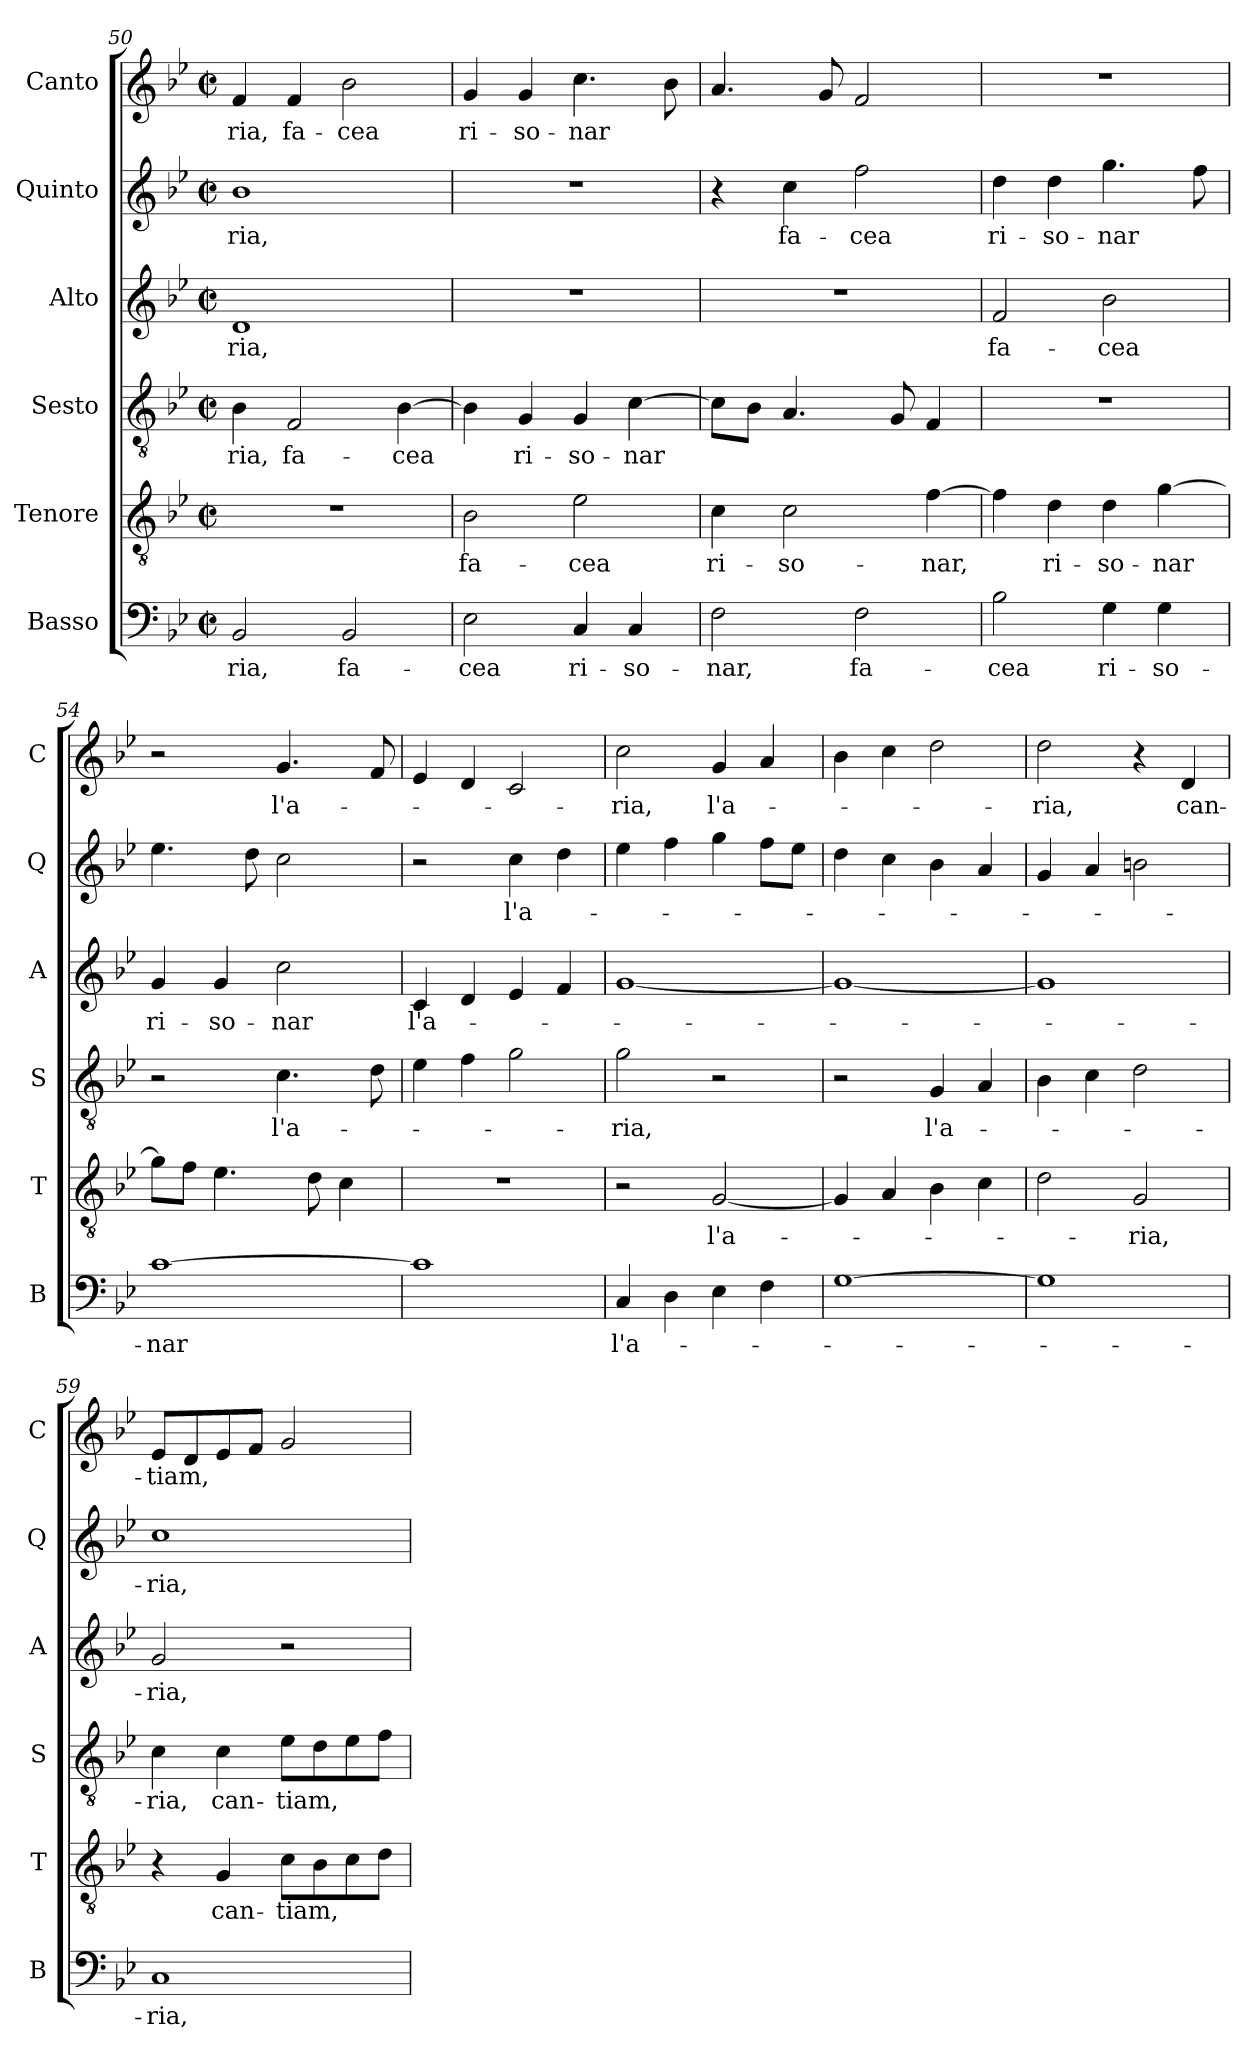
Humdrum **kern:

**kern	**text	**kern	**text	**kern	**text	**kern	**text	**kern	**text	**kern	**text
*part6	*part6	*part5	*part5	*part4	*part4	*part3	*part3	*part2	*part2	*part1	*part1
*staff6	*staff6	*staff5	*staff5	*staff4	*staff4	*staff3	*staff3	*staff2	*staff2	*staff1	*staff1
*I"Basso	*	*I"Tenore	*	*I"Sesto	*	*I"Alto	*	*I"Quinto	*	*I"Canto	*
*I'B	*	*I'T	*	*I'S	*	*I'A	*	*I'Q	*	*I'C	*
*clefF4	*	*clefGv2	*	*clefGv2	*	*clefG2	*	*clefG2	*	*clefG2	*
*k[b-e-]	*	*k[b-e-]	*	*k[b-e-]	*	*k[b-e-]	*	*k[b-e-]	*	*k[b-e-]	*
*B-:	*	*B-:	*	*B-:	*	*B-:	*	*B-:	*	*B-:	*
*M2/2	*	*M2/2	*	*M2/2	*	*M2/2	*	*M2/2	*	*M2/2	*
*met(c|)	*	*met(c|)	*	*met(c|)	*	*met(c|)	*	*met(c|)	*	*met(c|)	*
=50	=50	=50	=50	=50	=50	=50	=50	=50	=50	=50	=50
!	!LO:LY:b	!	!	!	!LO:LY:b	!	!LO:LY:b	!	!LO:LY:b	!	!LO:LY:b
2BB-/	-ria,	1r	.	4B-\	-ria,	1d	-ria,	1b-	-ria,	4f/	-ria,
!	!	!	!	!	!LO:LY:b	!	!	!	!	!	!LO:LY:b
.	.	.	.	2F/	fa-	.	.	.	.	4f/	fa-
!	!LO:LY:b	!	!	!	!	!	!	!	!	!	!LO:LY:b
2BB-/	fa-	.	.	.	.	.	.	.	.	2b-\	-cea
!	!	!	!	!	!LO:LY:b	!	!	!	!	!	!
.	.	.	.	[4B-\	-cea	.	.	.	.	.	.
=51	=51	=51	=51	=51	=51	=51	=51	=51	=51	=51	=51
!	!LO:LY:b	!	!LO:LY:b	!	!	!	!	!	!	!	!LO:LY:b
2E-\	-cea	2B-\	fa-	4B-\]	.	1r	.	1r	.	4g/	ri-
!	!	!	!	!	!LO:LY:b	!	!	!	!	!	!LO:LY:b
.	.	.	.	4G/	ri-	.	.	.	.	4g/	-so-
!	!LO:LY:b	!	!LO:LY:b	!	!LO:LY:b	!	!	!	!	!	!LO:LY:b
4C/	ri-	2e-\	-cea	4G/	-so-	.	.	.	.	4.cc\	-nar
!	!LO:LY:b	!	!	!	!LO:LY:b	!	!	!	!	!	!
4C/	-so-	.	.	[4c\	-nar	.	.	.	.	.	.
.	.	.	.	.	.	.	.	.	.	8b-\	.
=52	=52	=52	=52	=52	=52	=52	=52	=52	=52	=52	=52
!	!LO:LY:b	!	!LO:LY:b	!	!	!	!	!	!	!	!
2F\	-nar,	4c\	ri-	8c\L]	.	1r	.	4r	.	4.a/	.
.	.	.	.	8B-\J	.	.	.	.	.	.	.
!	!	!	!LO:LY:b	!	!	!	!	!	!LO:LY:b	!	!
.	.	2c\	-so-	4.A/	.	.	.	4cc\	fa-	.	.
.	.	.	.	.	.	.	.	.	.	8g/	.
!	!LO:LY:b	!	!	!	!	!	!	!	!LO:LY:b	!	!
2F\	fa-	.	.	.	.	.	.	2ff\	-cea	2f/	.
.	.	.	.	8G/	.	.	.	.	.	.	.
!	!	!	!LO:LY:b	!	!	!	!	!	!	!	!
.	.	[4f\	-nar,	4F/	.	.	.	.	.	.	.
=53	=53	=53	=53	=53	=53	=53	=53	=53	=53	=53	=53
!	!LO:LY:b	!	!	!	!	!	!LO:LY:b	!	!LO:LY:b	!	!
2B-\	-cea	4f\]	.	1r	.	2f/	fa-	4dd\	ri-	1r	.
!	!	!	!LO:LY:b	!	!	!	!	!	!LO:LY:b	!	!
.	.	4d\	ri-	.	.	.	.	4dd\	-so-	.	.
!	!LO:LY:b	!	!LO:LY:b	!	!	!	!LO:LY:b	!	!LO:LY:b	!	!
4G\	ri-	4d\	-so-	.	.	2b-\	-cea	4.gg\	-nar	.	.
!	!LO:LY:b	!	!LO:LY:b	!	!	!	!	!	!	!	!
4G\	-so-	[4g\	-nar	.	.	.	.	.	.	.	.
.	.	.	.	.	.	.	.	8ff\	.	.	.
!!LO:PB:g=z
=54	=54	=54	=54	=54	=54	=54	=54	=54	=54	=54	=54
!	!LO:LY:b	!	!	!	!	!	!LO:LY:b	!	!	!	!
[1c	-nar	8g\L]	.	2r	.	4g/	ri-	4.ee-\	.	2r	.
.	.	8f\J	.	.	.	.	.	.	.	.	.
!	!	!	!	!	!	!	!LO:LY:b	!	!	!	!
.	.	4.e-\	.	.	.	4g/	-so-	.	.	.	.
.	.	.	.	.	.	.	.	8dd\	.	.	.
!	!	!	!	!	!LO:LY:b	!	!LO:LY:b	!	!	!	!LO:LY:b
.	.	.	.	4.c\	l'a-	2cc\	-nar	2cc\	.	4.g/	l'a-
.	.	8d\	.	.	.	.	.	.	.	.	.
.	.	4c\	.	.	.	.	.	.	.	.	.
.	.	.	.	8d\	.	.	.	.	.	8f/	.
=55	=55	=55	=55	=55	=55	=55	=55	=55	=55	=55	=55
!	!	!	!	!	!	!	!LO:LY:b	!	!	!	!
1c]	.	1r	.	4e-\	.	4c/	l'a-	2r	.	4e-/	.
.	.	.	.	4f\	.	4d/	.	.	.	4d/	.
!	!	!	!	!	!	!	!	!	!LO:LY:b	!	!
.	.	.	.	2g\	.	4e-/	.	4cc\	l'a-	2c/	.
.	.	.	.	.	.	4f/	.	4dd\	.	.	.
=56	=56	=56	=56	=56	=56	=56	=56	=56	=56	=56	=56
!	!LO:LY:b	!	!	!	!LO:LY:b	!	!	!	!	!	!LO:LY:b
4C/	l'a-	2r	.	2g\	-ria,	[1g	.	4ee-\	.	2cc\	-ria,
4D\	.	.	.	.	.	.	.	4ff\	.	.	.
!	!	!	!LO:LY:b	!	!	!	!	!	!	!	!LO:LY:b
4E-\	.	[2G/	l'a-	2r	.	.	.	4gg\	.	4g/	l'a-
4F\	.	.	.	.	.	.	.	8ff\L	.	4a/	.
.	.	.	.	.	.	.	.	8ee-\J	.	.	.
=57	=57	=57	=57	=57	=57	=57	=57	=57	=57	=57	=57
[1G	.	4G/]	.	2r	.	1g_	.	4dd\	.	4b-\	.
.	.	4A/	.	.	.	.	.	4cc\	.	4cc\	.
!	!	!	!	!	!LO:LY:b	!	!	!	!	!	!
.	.	4B-\	.	4G/	l'a-	.	.	4b-\	.	2dd\	.
.	.	4c\	.	4A/	.	.	.	4a/	.	.	.
=58	=58	=58	=58	=58	=58	=58	=58	=58	=58	=58	=58
!	!	!	!	!	!	!	!	!	!	!	!LO:LY:b
1G]	.	2d\	.	4B-\	.	1g]	.	4g/	.	2dd\	-ria,
.	.	.	.	4c\	.	.	.	4a/	.	.	.
!	!	!	!LO:LY:b	!	!	!	!	!	!	!	!
.	.	2G/	-ria,	2d\	.	.	.	2bn\	.	4r	.
!	!	!	!	!	!	!	!	!	!	!	!LO:LY:b
.	.	.	.	.	.	.	.	.	.	4d/	can-
!!LO:LB:g=z
=59	=59	=59	=59	=59	=59	=59	=59	=59	=59	=59	=59
!	!LO:LY:b	!	!	!	!LO:LY:b	!	!LO:LY:b	!	!LO:LY:b	!	!LO:LY:b
1C	-ria,	4r	.	4c\	-ria,	2g/	-ria,	1cc	-ria,	8e-/L	-tiam,
.	.	.	.	.	.	.	.	.	.	8d/	.
!	!	!	!LO:LY:b	!	!LO:LY:b	!	!	!	!	!	!
.	.	4G/	can-	4c\	can-	.	.	.	.	8e-/	.
.	.	.	.	.	.	.	.	.	.	8f/J	.
!	!	!	!LO:LY:b	!	!LO:LY:b	!	!	!	!	!	!
.	.	8c\L	-tiam,	8e-\L	-tiam,	2r	.	.	.	2g/	.
.	.	8B-\	.	8d\	.	.	.	.	.	.	.
.	.	8c\	.	8e-\	.	.	.	.	.	.	.
.	.	8d\J	.	8f\J	.	.	.	.	.	.	.
=	=	=	=	=	=	=	=	=	=	=	=
*-	*-	*-	*-	*-	*-	*-	*-	*-	*-	*-	*-
